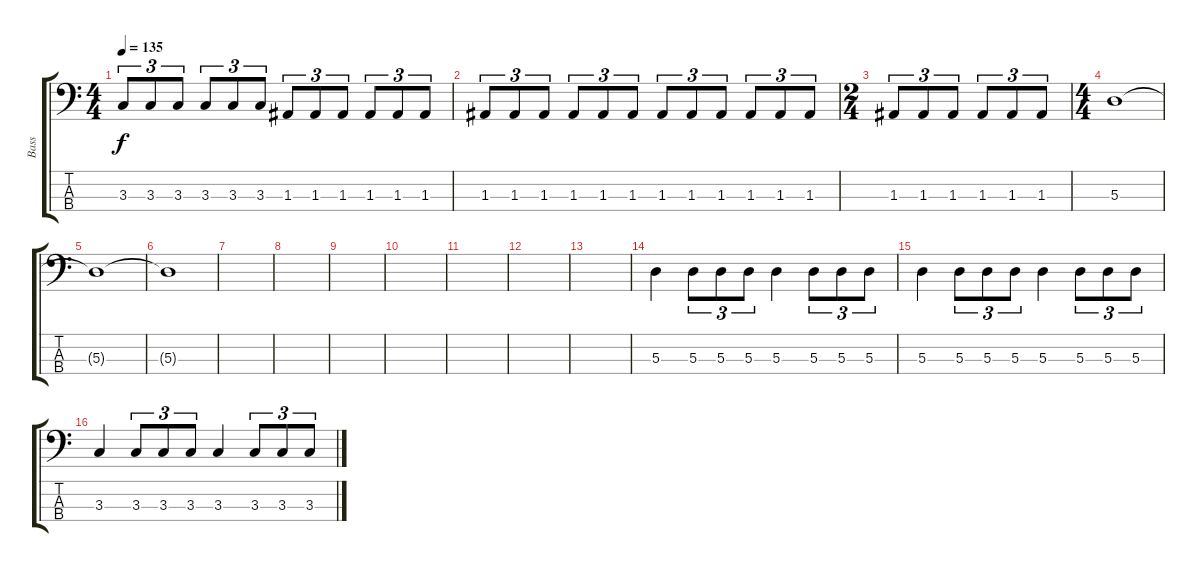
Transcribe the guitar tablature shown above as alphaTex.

\track ("Bass" "Bass") {instrument electricbasspick}
\staff {score tabs}
\tuning (G2 D2 A1 E1) {hide}
\ts (4 4)
\tempo 135
\clef f4
\ks c
3.3.8{tu (3 2) dy f} 3.3.8{tu (3 2)} 3.3.8{tu (3 2)} 3.3.8{tu (3 2)} 3.3.8{tu (3 2)} 3.3.8{tu (3 2)} 1.3.8{tu (3 2)} 1.3.8{tu (3 2)} 1.3.8{tu (3 2)} 1.3.8{tu (3 2)} 1.3.8{tu (3 2)} 1.3.8{tu (3 2)} |
1.3.8{tu (3 2)} 1.3.8{tu (3 2)} 1.3.8{tu (3 2)} 1.3.8{tu (3 2)} 1.3.8{tu (3 2)} 1.3.8{tu (3 2)} 1.3.8{tu (3 2)} 1.3.8{tu (3 2)} 1.3.8{tu (3 2)} 1.3.8{tu (3 2)} 1.3.8{tu (3 2)} 1.3.8{tu (3 2)} |
\ts (2 4)
1.3.8{tu (3 2)} 1.3.8{tu (3 2)} 1.3.8{tu (3 2)} 1.3.8{tu (3 2)} 1.3.8{tu (3 2)} 1.3.8{tu (3 2)} |
\ts (4 4)
5.3.1 |
5.3{t}.1 |
5.3{t}.1 |
|
|
|
|
|
|
|
5.3.4 5.3.8{tu (3 2)} 5.3.8{tu (3 2)} 5.3.8{tu (3 2)} 5.3.4 5.3.8{tu (3 2)} 5.3.8{tu (3 2)} 5.3.8{tu (3 2)} |
5.3.4 5.3.8{tu (3 2)} 5.3.8{tu (3 2)} 5.3.8{tu (3 2)} 5.3.4 5.3.8{tu (3 2)} 5.3.8{tu (3 2)} 5.3.8{tu (3 2)} |
3.3.4 3.3.8{tu (3 2)} 3.3.8{tu (3 2)} 3.3.8{tu (3 2)} 3.3.4 3.3.8{tu (3 2)} 3.3.8{tu (3 2)} 3.3.8{tu (3 2)}
